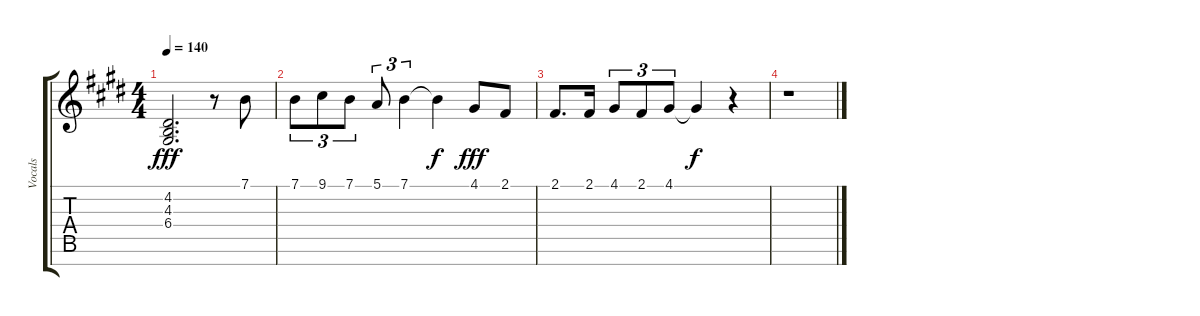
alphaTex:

\track ("Vocals" "Vocals") {instrument lead6voice}
\staff {score tabs}
\tuning (E4 B3 G3 D3 A2 E2 B1) {hide}
\ts (4 4)
\tempo 140
\clef g2
\ks e
(4.2 4.3 6.4).2{d dy fff} r.8 7.1.8 |
7.1.8{tu (3 2)} 9.1.8{tu (3 2)} 7.1.8{tu (3 2)} 5.1.8{tu (3 2)} 7.1.4{tu (3 2)} 7.1{t}.4{dy f} 4.1.8{dy fff} 2.1.8 |
2.1.8{d} 2.1.16 4.1.8{tu (3 2)} 2.1.8{tu (3 2)} 4.1.8{tu (3 2)} 4.1{t}.4{dy f} r.4 |
r.1
